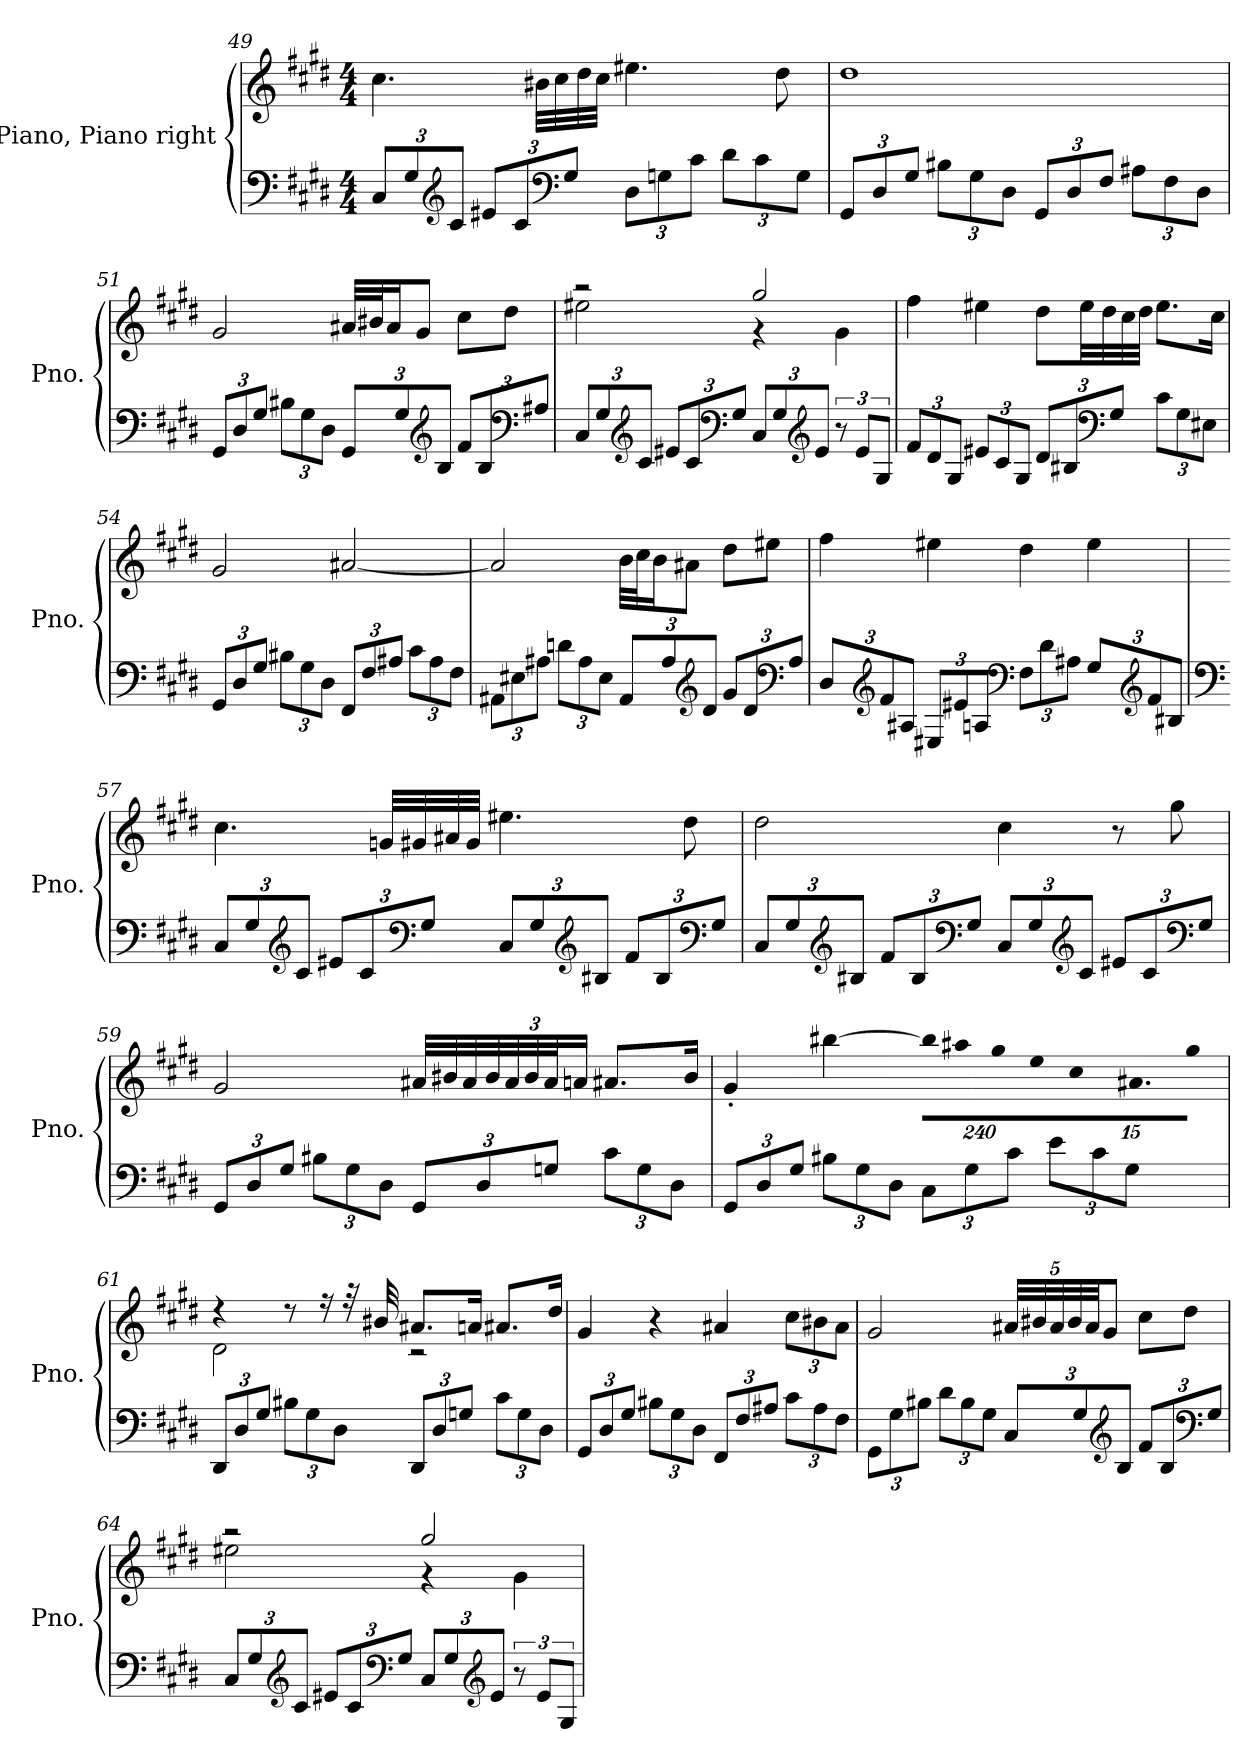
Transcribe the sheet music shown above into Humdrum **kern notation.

**kern	**kern
*part1	*part1
*staff2	*staff1
*I"Piano, Piano right	*
*I'Pno.	*
!!LO:PB:g=z
*clefF4	*clefG2
*k[f#c#g#d#]	*k[f#c#g#d#]
*M4/4	*M4/4
*Xbrackettup	*
=49	=49
12C#/L	4.cc#\
12G#/	.
*clefG2	*
12c#/J	.
12e#X/L	.
12c#/	.
*	*MM77
.	32b#X\LLL
.	32cc#\
*clefF4	*
12G#/J	.
.	32dd#\
.	32cc#\JJJ
*	*MM83
12D#\L	4.ee#X\
12Gn\	.
12c#\J	.
12d#\L	.
12c#\	.
*	*MM70
.	8dd#\
12G\J	.
=50	=50
*	*MM85
12GG#/L	1dd#
12D#/	.
12G#/J	.
12B#X\L	.
12G#\	.
12D#\J	.
12GG#/L	.
12D#/	.
12F#/J	.
12A#X\L	.
12F#\	.
12D#\J	.
!!LO:LB:g=z
=51	=51
12GG#/L	2g#/
12D#/	.
12G#/J	.
12B#X\L	.
12G#\	.
12D#\J	.
*	*MM89
12GG#/L	32a#X/LLL
.	32b#X/J
*	*MM80
.	16a#/J
12G#/	.
*	*MM88
.	8g#/J
*clefG2	*
12B#/J	.
12f#/L	8cc#\L
12B#/	.
*	*MM84
.	8dd#\J
*clefF4	*
12A#X/J	.
=52	=52
*	*MM86
*	*^
12C#/L	2r	2ee#X\
12G#/	.	.
*clefG2	*	*
12c#/J	.	.
12e#X/L	.	.
12c#/	.	.
*clefF4	*	*
12G#/J	.	.
*	*MM88	*
12C#/L	2gg#/	4r
12G#/	.	.
*clefG2	*	*
12e#/J	.	.
*brackettup	*	*
12r	.	4g#\
12e#/L	.	.
12G#/J	.	.
*	*v	*v
!!LO:LB:g=z
=53	=53
*Xbrackettup	*
12f#/L	4ff#\
12d#/	.
12G#/J	.
*	*MM86
12e#X/L	4ee#X\
12c#/	.
12G#/J	.
*	*MM87
12d#/L	8dd#\L
12B#X/	.
*	*MM77
.	32ee#\LL
.	32dd#\
*clefF4	*
12G#/J	.
.	32cc#\
.	32dd#\JJJ
*	*MM79
12c#\L	8.ee#\L
12G#\	.
12E#X\J	.
*	*MM63
.	16cc#\Jk
=54	=54
*	*MM83
12GG#/L	2g#/
12D#/	.
12G#/J	.
12B#X\L	.
12G#\	.
12D#\J	.
*	*MM85
12FF#/L	[2a#X/
12F#/	.
12A#X/J	.
12c#\L	.
12A#\	.
12F#\J	.
!!LO:LB:g=z
=55	=55
12AA#X\L	2a#/]
12E#X\	.
12A#X\J	.
12dn\L	.
12A#\	.
12E#\J	.
*	*MM89
12AA#/L	32b\LLL
.	32cc#\J
*	*MM80
.	16b\J
12A#/	.
*	*MM88
.	8a#X\J
*clefG2	*
12d/J	.
12g#/L	8dd#\L
12d/	.
*	*MM84
.	8ee#X\J
*clefF4	*
12A#/J	.
=56	=56
*	*MM86
12D#/L	4ff#\
*clefG2	*
12f#/	.
12A#X/J	.
12E#X/L	4ee#X\
12e#X/	.
12An/J	.
*clefF4	*
*	*MM88
12F#\L	4dd#\
12d#\	.
12A#X\J	.
12G#/L	4ee#\
*clefG2	*
12f#/	.
12B#X/J	.
!!LO:LB:g=z
=57	=57
*clefF4	*
12C#/L	4.cc#\
12G#/	.
*clefG2	*
12c#/J	.
12e#X/L	.
12c#/	.
*	*MM75
.	32gn/LLL
.	32g#X/
*clefF4	*
12G#/J	.
.	32a#X/
.	32g#/JJJ
*	*MM81
12C#/L	4.ee#X\
12G#/	.
*clefG2	*
12B#X/J	.
12f#/L	.
12B#/	.
*	*MM69
.	8dd#\
*clefF4	*
12G#/J	.
!!LO:LB:g=z
=58	=58
*	*MM83
12C#/L	2dd#\
12G#/	.
*clefG2	*
12B#X/J	.
12f#/L	.
12B#/	.
*clefF4	*
12G#/J	.
12C#/L	4cc#\
12G#/	.
*clefG2	*
12c#/J	.
12e#X/L	8r
12c#/	.
*	*MM85
.	8gg#\
*clefF4	*
12G#/J	.
=59	=59
*	*MM83
12GG#/L	2g#/
12D#/	.
12G#/J	.
12B#X\L	.
12G#\	.
12D#\J	.
*	*MM84
12GG#/L	32a#X/LLL
.	32b#X/
.	32a#/
12D#/	.
.	32b#/
*	*Xbrackettup
.	48a#/
.	48b#/
12Gn/J	48a#/J
.	16an/JJ
12c#\L	8.a#X/L
12G\	.
12D#\J	.
.	16b#/Jk
!!LO:PB:g=z
=60	=60
*	*MM85
12GG#/L	4g#'/
12D#/	.
12G#/J	.
*	*MM83
12B#X\L	[4bb#X\
12G#\	.
12D#\J	.
*	*MM84
!	!LO:N:vis=16
12C#\L	1920%137bb#\LL]
!	!LO:N:vis=16
.	1920%137aa#X\
12G#\	.
!	!LO:N:vis=16
.	1920%137gg#\
12c#\J	.
!	!LO:N:vis=16
.	1920%137ee\
12e\L	.
.	1920ryy
!	!LO:N:vis=16
.	1920%137cc#\
12c#\	.
!	!LO:N:vis=16.
.	960%103a#X\
12G#\J	.
!	!LO:N:vis=32
.	640%23gg#\JJk
1920ryy	.
=61	=61
*	*MM83
*	*^
12DD#/L	4r	2d#\
12D#/	.	.
12G#/J	.	.
12B#X\L	8r	.
12G#\	.	.
.	16r	.
12D#\J	.	.
.	32r	.
.	32b#X/	.
*	*MM84	*
12DD#/L	8.a#X/L	2r
12D#/	.	.
12Gn/J	.	.
.	16an/Jk	.
12c#\L	8.a#X/L	.
12G\	.	.
12D#\J	.	.
.	16dd#/Jk	.
*	*v	*v
!!LO:LB:g=z
=62	=62
*	*MM85
12GG#/L	4g#/
12D#/	.
12G#/J	.
12B#X\L	4r
12G#\	.
12D#\J	.
12FF#/L	4a#X/
12F#/	.
12A#X/J	.
*	*MM82
12c#\L	12cc#\L
*	*MM80
12A#\	12b#X\
12F#\J	12a#\J
=63	=63
*	*MM82
12GG#\L	2g#/
12G#\	.
12B#X\J	.
12d#\L	.
12B#\	.
12G#\J	.
*	*MM85
12C#/L	40a#X/LLL
.	40b#X/
.	40a#/
.	40b#/
12G#/	.
.	40a#/JJ
.	8g#/J
*clefG2	*
12B#/J	.
12f#/L	8cc#\L
12B#/	.
*	*MM84
.	8dd#\J
*clefF4	*
12G#/J	.
!!LO:LB:g=z
=64	=64
*	*MM86
*	*^
12C#/L	2r	2ee#X\
12G#/	.	.
*clefG2	*	*
12c#/J	.	.
12e#X/L	.	.
12c#/	.	.
*clefF4	*	*
12G#/J	.	.
*	*MM88	*
12C#/L	2gg#/	4r
12G#/	.	.
*clefG2	*	*
12e#/J	.	.
*brackettup	*	*
12r	.	4g#\
12e#/L	.	.
12G#/J	.	.
*	*v	*v
=	=
*-	*-
